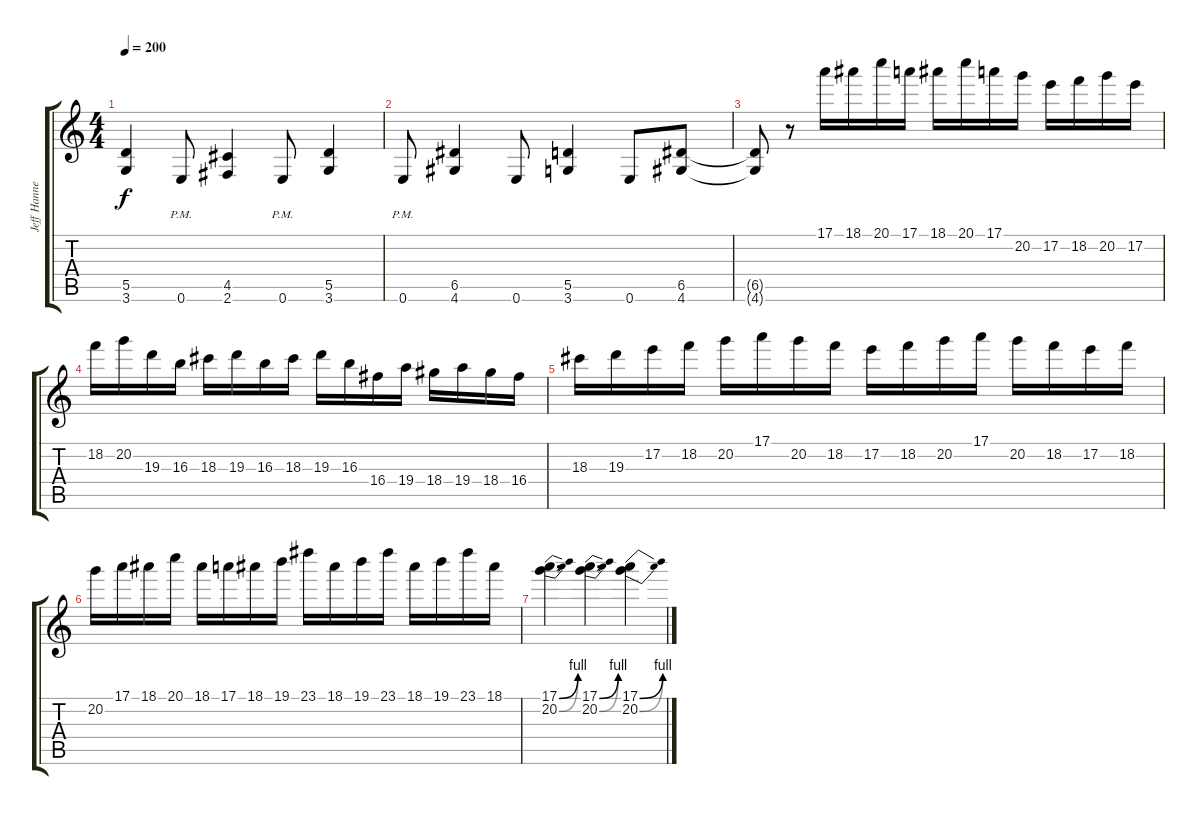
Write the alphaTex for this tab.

\track ("Jeff Hanneman" "Jeff Hanne") {instrument distortionguitar}
\staff {score tabs}
\tuning (E4 B3 G3 D3 A2 E2) {hide}
\ts (4 4)
\tempo 200
\clef g2
\ks c
(5.5 3.6).4{dy f} 0.6{pm}.8 (4.5 2.6).4 0.6{pm}.8 (5.5 3.6).4 |
0.6{pm}.8 (6.5 4.6).4 0.6.8 (5.5 3.6).4 0.6.8 (6.5 4.6).8 |
(6.5{t} 4.6{t}).8 r.8 17.1.16 18.1.16 20.1.16 17.1.16 18.1.16 20.1.16 17.1.16 20.2.16 17.2.16 18.2.16 20.2.16 17.2.16 |
18.2.16 20.2.16 19.3.16 16.3.16 18.3.16 19.3.16 16.3.16 18.3.16 19.3.16 16.3.16 16.4.16 19.4.16 18.4.16 19.4.16 18.4.16 16.4.16 |
18.3.16 19.3.16 17.2.16 18.2.16 20.2.16 17.1.16 20.2.16 18.2.16 17.2.16 18.2.16 20.2.16 17.1.16 20.2.16 18.2.16 17.2.16 18.2.16 |
20.2.16 17.1.16 18.1.16 20.1.16 18.1.16 17.1.16 18.1.16 19.1.16 23.1.16 18.1.16 19.1.16 23.1.16 18.1.16 19.1.16 23.1.16 18.1.16 |
(17.1{be (bend 0 0 60 4)} 20.2{be (bend 0 0 60 4)}).4{d} (17.1{be (bend 0 0 60 4)} 20.2{be (bend 0 0 60 4)}).4{d} (17.1{be (bend 0 0 60 4)} 20.2{be (bend 0 0 60 4)}).4
